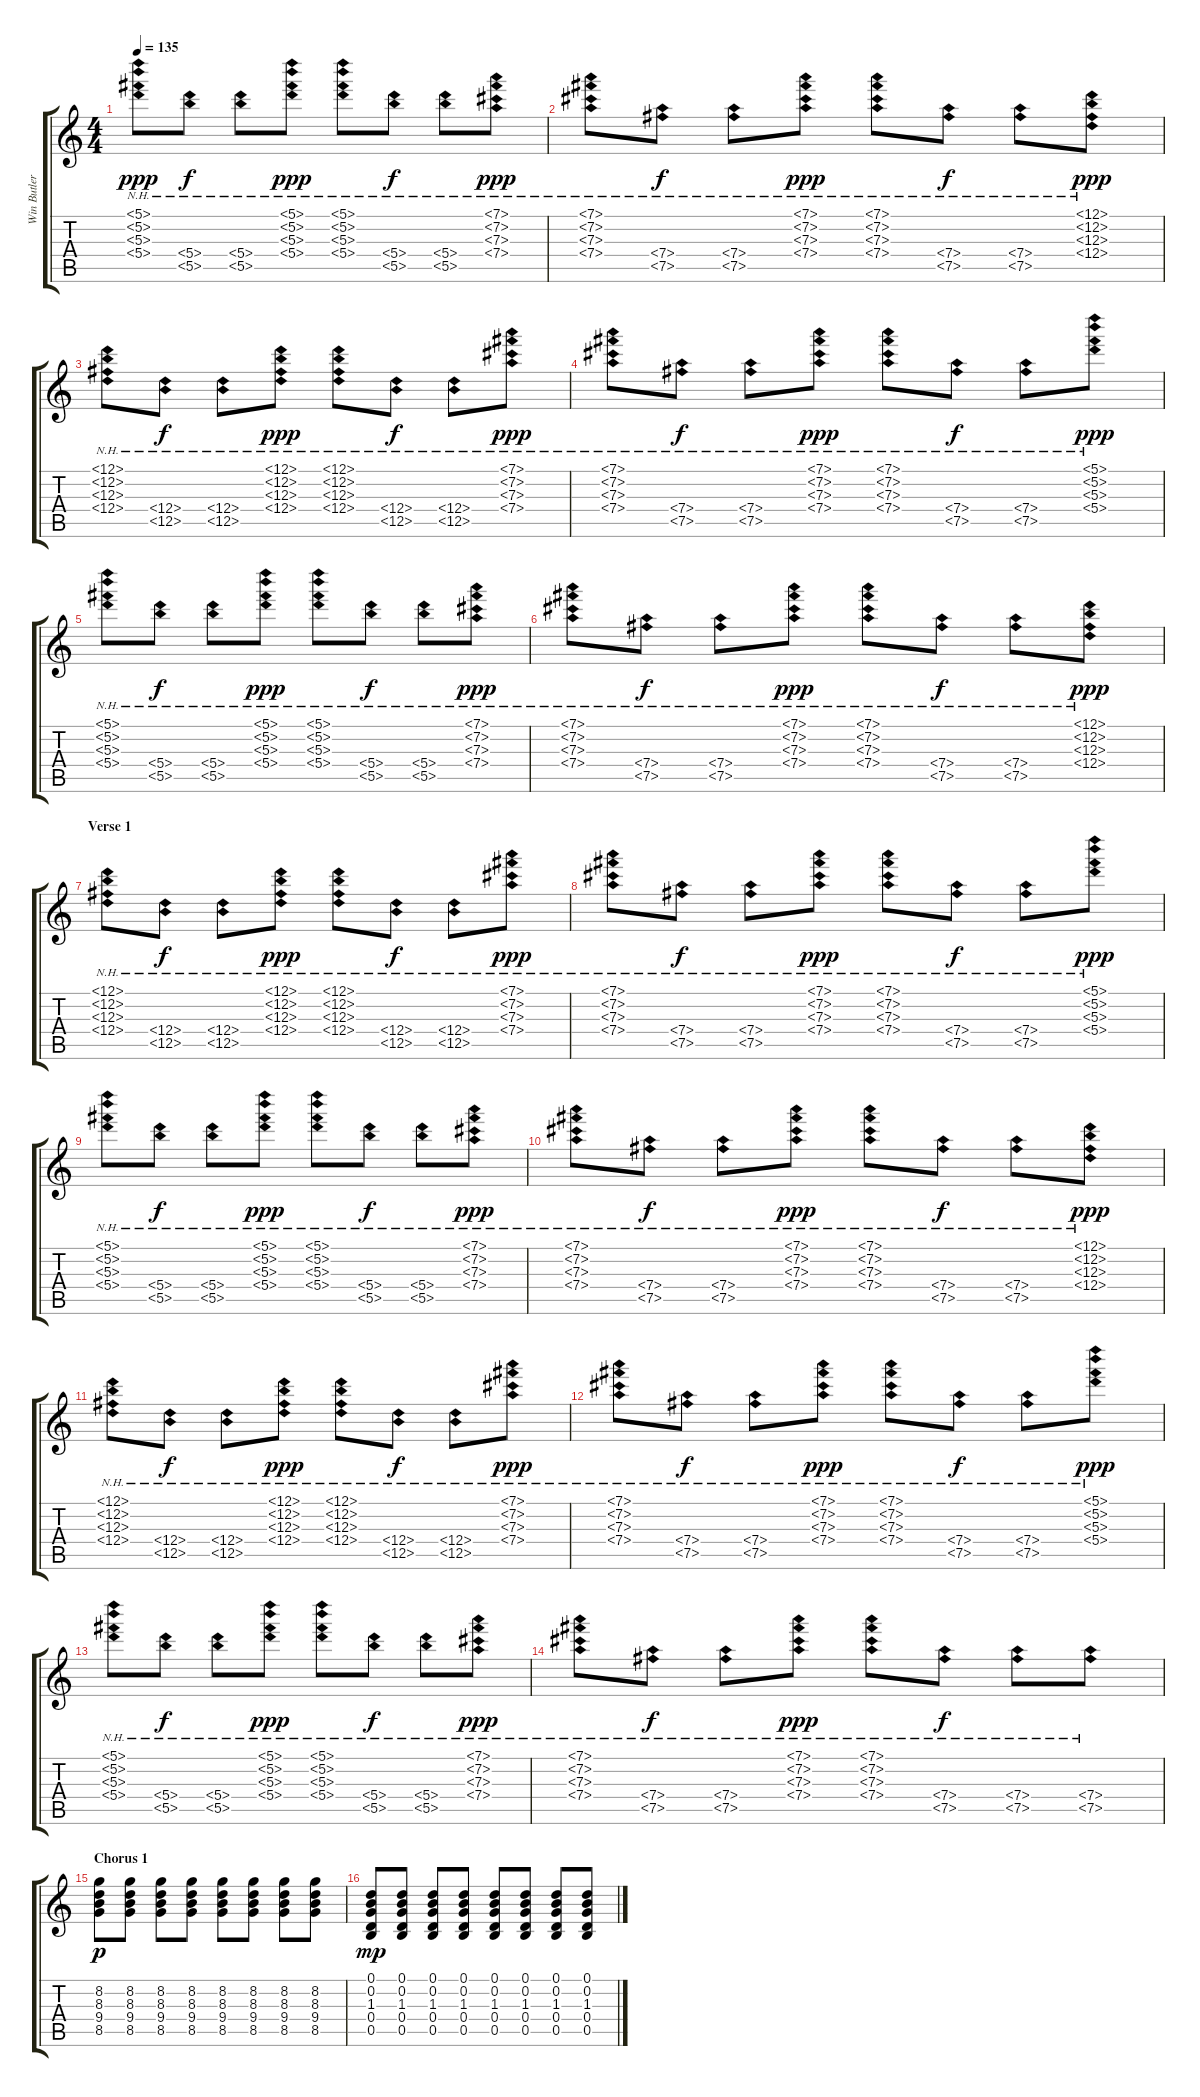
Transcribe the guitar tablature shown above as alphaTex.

\track ("Win Butler - Guitar" "Win Butler") {instrument electricguitarmuted}
\staff {score tabs}
\tuning (D4 B3 Gb3 D3 B2 D2) {hide}
\ts (4 4)
\tempo 135
\clef g2
\ks c
(5.1{nh} 5.2{nh} 5.3{nh} 5.4{nh}).8{dy ppp} (5.4{nh} 5.5{nh}).8{dy f} (5.4{nh} 5.5{nh}).8 (5.1{nh} 5.2{nh} 5.3{nh} 5.4{nh}).8{dy ppp} (5.1{nh} 5.2{nh} 5.3{nh} 5.4{nh}).8 (5.4{nh} 5.5{nh}).8{dy f} (5.4{nh} 5.5{nh}).8 (7.1{nh} 7.2{nh} 7.3{nh} 7.4{nh}).8{dy ppp} |
(7.1{nh} 7.2{nh} 7.3{nh} 7.4{nh}).8 (7.4{nh} 7.5{nh}).8{dy f} (7.4{nh} 7.5{nh}).8 (7.1{nh} 7.2{nh} 7.3{nh} 7.4{nh}).8{dy ppp} (7.1{nh} 7.2{nh} 7.3{nh} 7.4{nh}).8 (7.4{nh} 7.5{nh}).8{dy f} (7.4{nh} 7.5{nh}).8 (12.1{nh} 12.2{nh} 12.3{nh} 12.4{nh}).8{dy ppp} |
(12.1{nh} 12.2{nh} 12.3{nh} 12.4{nh}).8 (12.4{nh} 12.5{nh}).8{dy f} (12.4{nh} 12.5{nh}).8 (12.1{nh} 12.2{nh} 12.3{nh} 12.4{nh}).8{dy ppp} (12.1{nh} 12.2{nh} 12.3{nh} 12.4{nh}).8 (12.4{nh} 12.5{nh}).8{dy f} (12.4{nh} 12.5{nh}).8 (7.1{nh} 7.2{nh} 7.3{nh} 7.4{nh}).8{dy ppp} |
(7.1{nh} 7.2{nh} 7.3{nh} 7.4{nh}).8 (7.4{nh} 7.5{nh}).8{dy f} (7.4{nh} 7.5{nh}).8 (7.1{nh} 7.2{nh} 7.3{nh} 7.4{nh}).8{dy ppp} (7.1{nh} 7.2{nh} 7.3{nh} 7.4{nh}).8 (7.4{nh} 7.5{nh}).8{dy f} (7.4{nh} 7.5{nh}).8 (5.1{nh} 5.2{nh} 5.3{nh} 5.4{nh}).8{dy ppp} |
(5.1{nh} 5.2{nh} 5.3{nh} 5.4{nh}).8 (5.4{nh} 5.5{nh}).8{dy f} (5.4{nh} 5.5{nh}).8 (5.1{nh} 5.2{nh} 5.3{nh} 5.4{nh}).8{dy ppp} (5.1{nh} 5.2{nh} 5.3{nh} 5.4{nh}).8 (5.4{nh} 5.5{nh}).8{dy f} (5.4{nh} 5.5{nh}).8 (7.1{nh} 7.2{nh} 7.3{nh} 7.4{nh}).8{dy ppp} |
(7.1{nh} 7.2{nh} 7.3{nh} 7.4{nh}).8 (7.4{nh} 7.5{nh}).8{dy f} (7.4{nh} 7.5{nh}).8 (7.1{nh} 7.2{nh} 7.3{nh} 7.4{nh}).8{dy ppp} (7.1{nh} 7.2{nh} 7.3{nh} 7.4{nh}).8 (7.4{nh} 7.5{nh}).8{dy f} (7.4{nh} 7.5{nh}).8 (12.1{nh} 12.2{nh} 12.3{nh} 12.4{nh}).8{dy ppp} |
\section ("" "Verse 1")
(12.1{nh} 12.2{nh} 12.3{nh} 12.4{nh}).8 (12.4{nh} 12.5{nh}).8{dy f} (12.4{nh} 12.5{nh}).8 (12.1{nh} 12.2{nh} 12.3{nh} 12.4{nh}).8{dy ppp} (12.1{nh} 12.2{nh} 12.3{nh} 12.4{nh}).8 (12.4{nh} 12.5{nh}).8{dy f} (12.4{nh} 12.5{nh}).8 (7.1{nh} 7.2{nh} 7.3{nh} 7.4{nh}).8{dy ppp} |
(7.1{nh} 7.2{nh} 7.3{nh} 7.4{nh}).8 (7.4{nh} 7.5{nh}).8{dy f} (7.4{nh} 7.5{nh}).8 (7.1{nh} 7.2{nh} 7.3{nh} 7.4{nh}).8{dy ppp} (7.1{nh} 7.2{nh} 7.3{nh} 7.4{nh}).8 (7.4{nh} 7.5{nh}).8{dy f} (7.4{nh} 7.5{nh}).8 (5.1{nh} 5.2{nh} 5.3{nh} 5.4{nh}).8{dy ppp} |
(5.1{nh} 5.2{nh} 5.3{nh} 5.4{nh}).8 (5.4{nh} 5.5{nh}).8{dy f} (5.4{nh} 5.5{nh}).8 (5.1{nh} 5.2{nh} 5.3{nh} 5.4{nh}).8{dy ppp} (5.1{nh} 5.2{nh} 5.3{nh} 5.4{nh}).8 (5.4{nh} 5.5{nh}).8{dy f} (5.4{nh} 5.5{nh}).8 (7.1{nh} 7.2{nh} 7.3{nh} 7.4{nh}).8{dy ppp} |
(7.1{nh} 7.2{nh} 7.3{nh} 7.4{nh}).8 (7.4{nh} 7.5{nh}).8{dy f} (7.4{nh} 7.5{nh}).8 (7.1{nh} 7.2{nh} 7.3{nh} 7.4{nh}).8{dy ppp} (7.1{nh} 7.2{nh} 7.3{nh} 7.4{nh}).8 (7.4{nh} 7.5{nh}).8{dy f} (7.4{nh} 7.5{nh}).8 (12.1{nh} 12.2{nh} 12.3{nh} 12.4{nh}).8{dy ppp} |
(12.1{nh} 12.2{nh} 12.3{nh} 12.4{nh}).8 (12.4{nh} 12.5{nh}).8{dy f} (12.4{nh} 12.5{nh}).8 (12.1{nh} 12.2{nh} 12.3{nh} 12.4{nh}).8{dy ppp} (12.1{nh} 12.2{nh} 12.3{nh} 12.4{nh}).8 (12.4{nh} 12.5{nh}).8{dy f} (12.4{nh} 12.5{nh}).8 (7.1{nh} 7.2{nh} 7.3{nh} 7.4{nh}).8{dy ppp} |
(7.1{nh} 7.2{nh} 7.3{nh} 7.4{nh}).8 (7.4{nh} 7.5{nh}).8{dy f} (7.4{nh} 7.5{nh}).8 (7.1{nh} 7.2{nh} 7.3{nh} 7.4{nh}).8{dy ppp} (7.1{nh} 7.2{nh} 7.3{nh} 7.4{nh}).8 (7.4{nh} 7.5{nh}).8{dy f} (7.4{nh} 7.5{nh}).8 (5.1{nh} 5.2{nh} 5.3{nh} 5.4{nh}).8{dy ppp} |
(5.1{nh} 5.2{nh} 5.3{nh} 5.4{nh}).8 (5.4{nh} 5.5{nh}).8{dy f} (5.4{nh} 5.5{nh}).8 (5.1{nh} 5.2{nh} 5.3{nh} 5.4{nh}).8{dy ppp} (5.1{nh} 5.2{nh} 5.3{nh} 5.4{nh}).8 (5.4{nh} 5.5{nh}).8{dy f} (5.4{nh} 5.5{nh}).8 (7.1{nh} 7.2{nh} 7.3{nh} 7.4{nh}).8{dy ppp} |
(7.1{nh} 7.2{nh} 7.3{nh} 7.4{nh}).8 (7.4{nh} 7.5{nh}).8{dy f} (7.4{nh} 7.5{nh}).8 (7.1{nh} 7.2{nh} 7.3{nh} 7.4{nh}).8{dy ppp} (7.1{nh} 7.2{nh} 7.3{nh} 7.4{nh}).8 (7.4{nh} 7.5{nh}).8{dy f} (7.4{nh} 7.5{nh}).8 (7.4{nh} 7.5{nh}).8 |
\section ("" "Chorus 1")
(8.2 8.3 9.4 8.5).8{dy p} (8.2 8.3 9.4 8.5).8 (8.2 8.3 9.4 8.5).8 (8.2 8.3 9.4 8.5).8 (8.2 8.3 9.4 8.5).8 (8.2 8.3 9.4 8.5).8 (8.2 8.3 9.4 8.5).8 (8.2 8.3 9.4 8.5).8 |
(0.1 0.2 1.3 0.4 0.5).8{dy mp} (0.1 0.2 1.3 0.4 0.5).8 (0.1 0.2 1.3 0.4 0.5).8 (0.1 0.2 1.3 0.4 0.5).8 (0.1 0.2 1.3 0.4 0.5).8 (0.1 0.2 1.3 0.4 0.5).8 (0.1 0.2 1.3 0.4 0.5).8 (0.1 0.2 1.3 0.4 0.5).8
